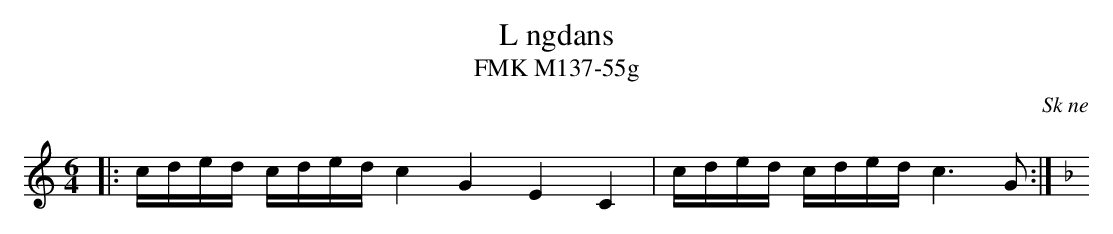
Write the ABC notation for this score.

X:1
T:L ngdans
T:FMK M137-55g
O:Sk ne
M:6/4
L:1/16
K:C
|: cded cded c4 G4 E4 C4 |cded cded c4>G4 :|
K:F |:  :|
